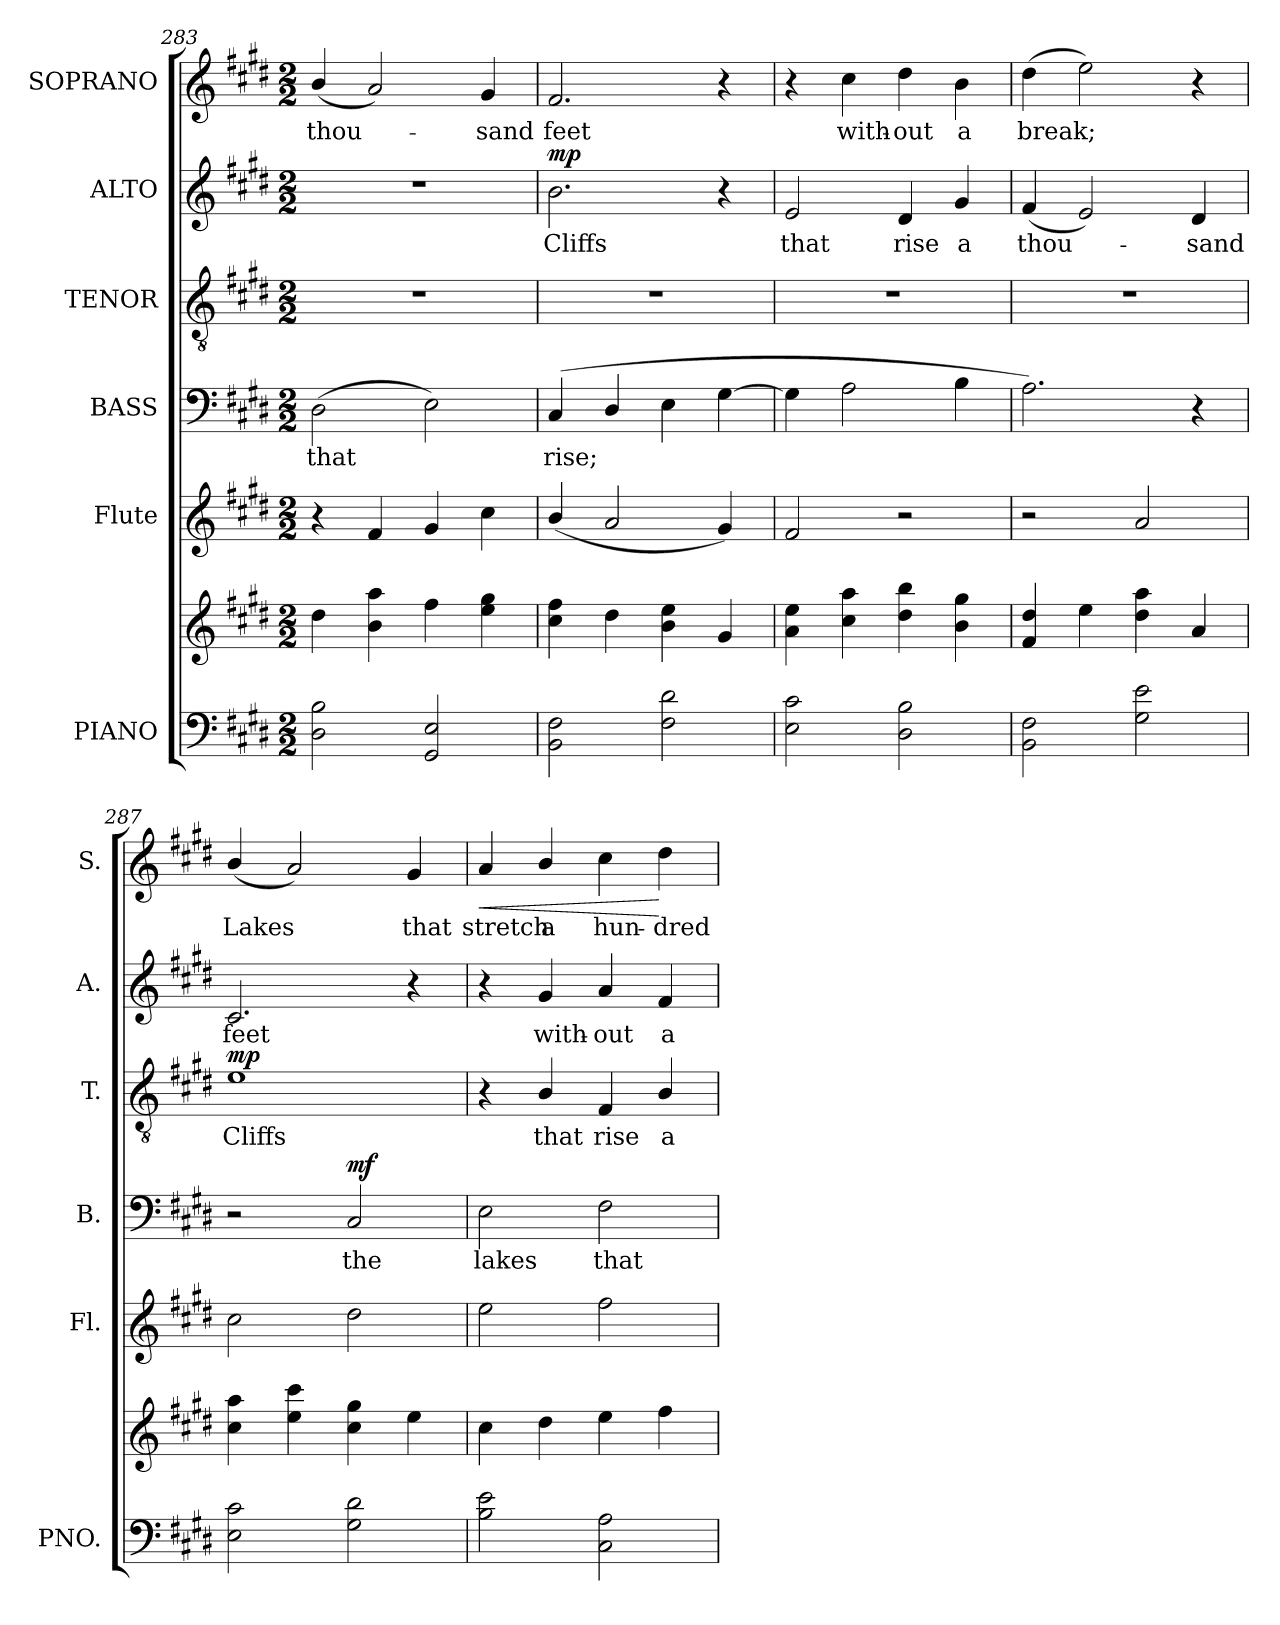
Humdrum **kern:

**kern	**kern	**kern	**kern	**text	**dynam	**kern	**text	**dynam	**kern	**text	**dynam	**kern	**text	**dynam
*part6	*part6	*part5	*part4	*part4	*part4	*part3	*part3	*part3	*part2	*part2	*part2	*part1	*part1	*part1
*staff7	*staff6	*staff5	*staff4	*staff4	*staff4	*staff3	*staff3	*staff3	*staff2	*staff2	*staff2	*staff1	*staff1	*staff1
*I"PIANO	*	*I"Flute	*I"BASS	*	*	*I"TENOR	*	*	*I"ALTO	*	*	*I"SOPRANO	*	*
*I'PNO.	*	*I'Fl.	*I'B.	*	*	*I'T.	*	*	*I'A.	*	*	*I'S.	*	*
!!LO:PB:g=z
*clefF4	*clefG2	*clefG2	*clefF4	*	*	*clefGv2	*	*	*clefG2	*	*	*clefG2	*	*
*	*	*	*	*	*	*ITrd7c12	*	*	*	*	*	*	*	*
*k[f#c#g#d#]	*k[f#c#g#d#]	*k[f#c#g#d#]	*k[f#c#g#d#]	*	*	*k[f#c#g#d#]	*	*	*k[f#c#g#d#]	*	*	*k[f#c#g#d#]	*	*
*E:	*E:	*E:	*E:	*	*	*E:	*	*	*E:	*	*	*E:	*	*
*M2/2	*M2/2	*M2/2	*M2/2	*	*	*M2/2	*	*	*M2/2	*	*	*M2/2	*	*
=283	=283	=283	=283	=283	=283	=283	=283	=283	=283	=283	=283	=283	=283	=283
!	!	!	!	!LO:LY:b:color=#000000	!	!	!	!	!	!	!	!	!	!
!	!	!	!	!	!	!	!	!	!	!	!	!	!LO:LY:b:color=#000000	!
2D#i\ 2Bi	4dd#i\	4r	(2D#i\	that	.	1r	.	.	1r	.	.	(4bi/	thou-	.
.	4bi\ 4aai	4f#i/	.	.	.	.	.	.	.	.	.	2ai/)	.	.
2GG#i/ 2Ei	4ff#i\	4g#i/	2Ei\)	.	.	.	.	.	.	.	.	.	.	.
!	!	!	!	!	!	!	!	!	!	!	!	!	!LO:LY:b:color=#000000	!
.	4eei\ 4gg#i	4cc#i\	.	.	.	.	.	.	.	.	.	4g#i/	-sand	.
=284	=284	=284	=284	=284	=284	=284	=284	=284	=284	=284	=284	=284	=284	=284
!	!	!	!	!LO:LY:b:color=#000000	!	!	!	!	!	!	!	!	!	!
!	!	!	!	!	!	!	!	!	!	!LO:LY:b:color=#000000	!	!	!	!
!	!	!	!	!	!	!	!	!	!	!	!	!	!LO:LY:b:color=#000000	!
2BBi\ 2F#i	4cc#i\ 4ff#i	(4bi/	(4C#i/	rise;	.	1r	.	.	2.bi\	Cliffs	mp	2.f#i/	feet	.
.	4dd#i\	2ai/	4D#i/	.	.	.	.	.	.	.	.	.	.	.
2F#i\ 2d#i	4bi\ 4eei	.	4Ei\	.	.	.	.	.	.	.	.	.	.	.
.	4g#i/	4g#i/)	[>4G#i\	.	.	.	.	.	4r	.	.	4r	.	.
=285	=285	=285	=285	=285	=285	=285	=285	=285	=285	=285	=285	=285	=285	=285
!	!	!	!	!	!	!	!	!	!	!LO:LY:b:color=#000000	!	!	!	!
2Ei\ 2c#i	4ai\ 4eei	2f#i/	4G#i\]	.	.	1r	.	.	2ei/	that	.	4r	.	.
!	!	!	!	!	!	!	!	!	!	!	!	!	!LO:LY:b:color=#000000	!
.	4cc#i\ 4aai	.	2Ai\	.	.	.	.	.	.	.	.	4cc#i\	with-	.
!	!	!	!	!	!	!	!	!	!	!LO:LY:b:color=#000000	!	!	!	!
!	!	!	!	!	!	!	!	!	!	!	!	!	!LO:LY:b:color=#000000	!
2D#i\ 2Bi	4dd#i\ 4bbi	2r	.	.	.	.	.	.	4d#i/	rise	.	4dd#i\	-out	.
!	!	!	!	!	!	!	!	!	!	!LO:LY:b:color=#000000	!	!	!	!
!	!	!	!	!	!	!	!	!	!	!	!	!	!LO:LY:b:color=#000000	!
.	4bi\ 4gg#i	.	4Bi\	.	.	.	.	.	4g#i/	a	.	4bi\	a	.
=286	=286	=286	=286	=286	=286	=286	=286	=286	=286	=286	=286	=286	=286	=286
!	!	!	!	!	!	!	!	!	!	!LO:LY:b:color=#000000	!	!	!	!
!	!	!	!	!	!	!	!	!	!	!	!	!	!LO:LY:b:color=#000000	!
2BBi\ 2F#i	4f#i/ 4dd#i	2r	2.Ai\)	.	.	1r	.	.	(4f#i/	thou-	.	(4dd#i\	break;	.
.	4eei\	.	.	.	.	.	.	.	2ei/)	.	.	2eei\)	.	.
2G#i\ 2ei	4dd#i\ 4aai	2ai/	.	.	.	.	.	.	.	.	.	.	.	.
!	!	!	!	!	!	!	!	!	!	!LO:LY:b:color=#000000	!	!	!	!
.	4ai/	.	4r	.	.	.	.	.	4d#i/	-sand	.	4r	.	.
=287	=287	=287	=287	=287	=287	=287	=287	=287	=287	=287	=287	=287	=287	=287
!	!	!	!	!	!	!	!LO:LY:b:color=#000000	!	!	!	!	!	!	!
!	!	!	!	!	!	!	!	!	!	!LO:LY:b:color=#000000	!	!	!	!
!	!	!	!	!	!	!	!	!	!	!	!	!	!LO:LY:b:color=#000000	!
2Ei\ 2c#i	4cc#i\ 4aai	2cc#i\	2r	.	.	1Ei	Cliffs	mp	2.c#i/	feet	.	(4bi/	Lakes	.
.	4eei\ 4ccc#i	.	.	.	.	.	.	.	.	.	.	2ai/)	.	.
!	!	!	!	!LO:LY:b:color=#000000	!	!	!	!	!	!	!	!	!	!
2G#i\ 2d#i	4cc#i\ 4gg#i	2dd#i\	2C#i/	the	mf	.	.	.	.	.	.	.	.	.
!	!	!	!	!	!	!	!	!	!	!	!	!	!LO:LY:b:color=#000000	!
.	4eei\	.	.	.	.	.	.	.	4r	.	.	4g#i/	that	.
=288	=288	=288	=288	=288	=288	=288	=288	=288	=288	=288	=288	=288	=288	=288
!	!	!	!	!LO:LY:b:color=#000000	!	!	!	!	!	!	!	!	!	!
!	!	!	!	!	!	!	!	!	!	!	!	!	!LO:LY:b:color=#000000	!LO:HP:b
2Bi\ 2ei	4cc#i\	2eei\	2Ei\	lakes	.	4r	.	.	4r	.	.	4ai/	stretch	<
!	!	!	!	!	!	!	!LO:LY:b:color=#000000	!	!	!	!	!	!	!
!	!	!	!	!	!	!	!	!	!	!LO:LY:b:color=#000000	!	!	!	!
!	!	!	!	!	!	!	!	!	!	!	!	!	!LO:LY:b:color=#000000	!
.	4dd#i\	.	.	.	.	4BBi/	that	.	4g#i/	with-	.	4bi/	a	.
!	!	!	!	!LO:LY:b:color=#000000	!	!	!	!	!	!	!	!	!	!
!	!	!	!	!	!	!	!LO:LY:b:color=#000000	!	!	!	!	!	!	!
!	!	!	!	!	!	!	!	!	!	!LO:LY:b:color=#000000	!	!	!	!
!	!	!	!	!	!	!	!	!	!	!	!	!	!LO:LY:b:color=#000000	!
2C#i\ 2Ai	4eei\	2ff#i\	2F#i\	that	.	4FF#i/	rise	.	4ai/	-out	.	4cc#i\	hun-	.
!	!	!	!	!	!	!	!LO:LY:b:color=#000000	!	!	!	!	!	!	!
!	!	!	!	!	!	!	!	!	!	!LO:LY:b:color=#000000	!	!	!	!
!	!	!	!	!	!	!	!	!	!	!	!	!	!LO:LY:b:color=#000000	!
.	4ff#i\	.	.	.	.	4BBi/	a	.	4f#i/	a	.	4dd#i\	-dred	[
=	=	=	=	=	=	=	=	=	=	=	=	=	=	=
*-	*-	*-	*-	*-	*-	*-	*-	*-	*-	*-	*-	*-	*-	*-
